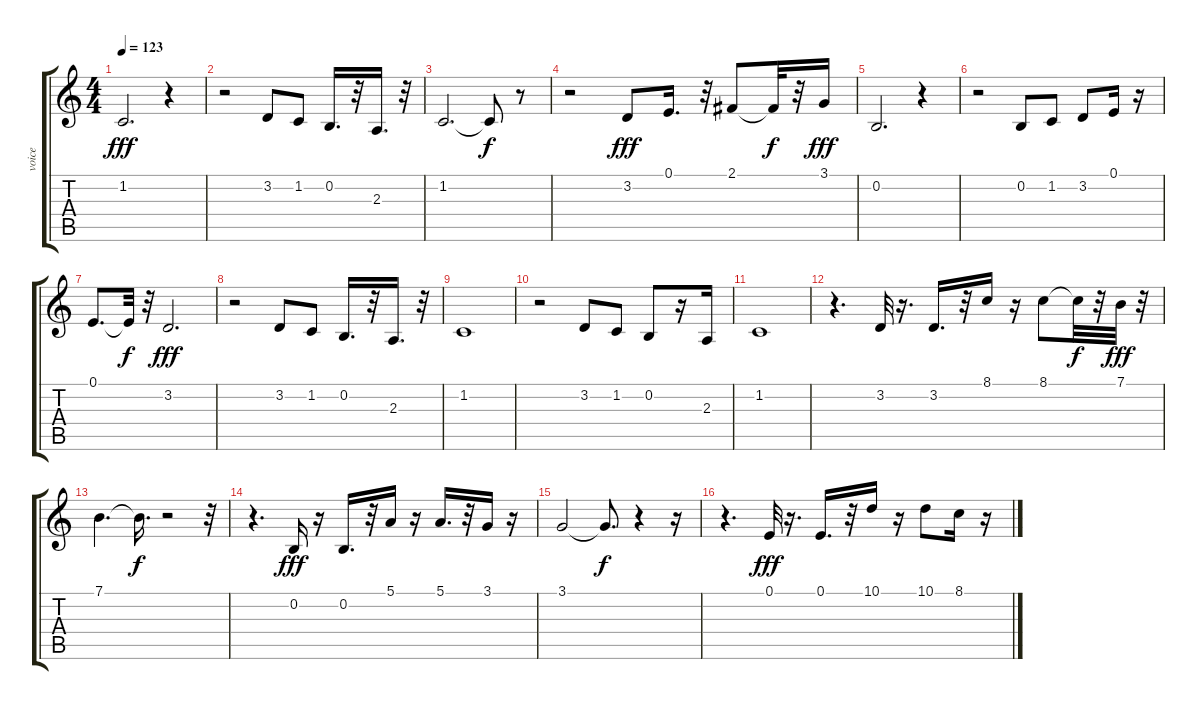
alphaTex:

\track ("voice" "voice") {instrument oboe}
\staff {score tabs}
\tuning (E4 B3 G3 D3 A2 E2) {hide}
\ts (4 4)
\tempo 123
\clef g2
\ks c
1.2.2{d dy fff} r.4 |
r.2 3.2.8 1.2.8 0.2.16{d} r.32 2.3.16{d} r.32 |
1.2.2{d} 1.2{t}.8{dy f} r.8 |
r.2 3.2.8{dy fff} 0.1.16{d} r.32 2.1.8 2.1{t}.32{dy f} r.32 3.1.16{dy fff} |
0.2.2{d} r.4 |
r.2 0.2.8 1.2.8 3.2.8 0.1.16 r.16 |
0.1.8{d} 0.1{t}.32{dy f} r.32 3.2.2{d dy fff} |
r.2 3.2.8 1.2.8 0.2.16{d} r.32 2.3.16{d} r.32 |
1.2.1 |
r.2 3.2.8 1.2.8 0.2.8 r.16 2.3.16 |
1.2.1 |
r.4{d} 3.2.32 r.16{d} 3.2.16{d} r.32 8.1.16 r.16 8.1.8 8.1{t}.32{dy f} r.32 7.1.32{dy fff} r.32 |
7.1.4{d} 7.1{t}.16{d dy f} r.2 r.32 |
r.4{d} 0.2.16{dy fff} r.16 0.2.16{d} r.32 5.1.16 r.16 5.1.16{d} r.32 3.1.16 r.16 |
3.1.2 3.1{t}.8{d dy f} r.4 r.16 |
r.4{d} 0.1.32{dy fff} r.16{d} 0.1.16{d} r.32 10.1.16 r.16 10.1.8 8.1.16 r.16
